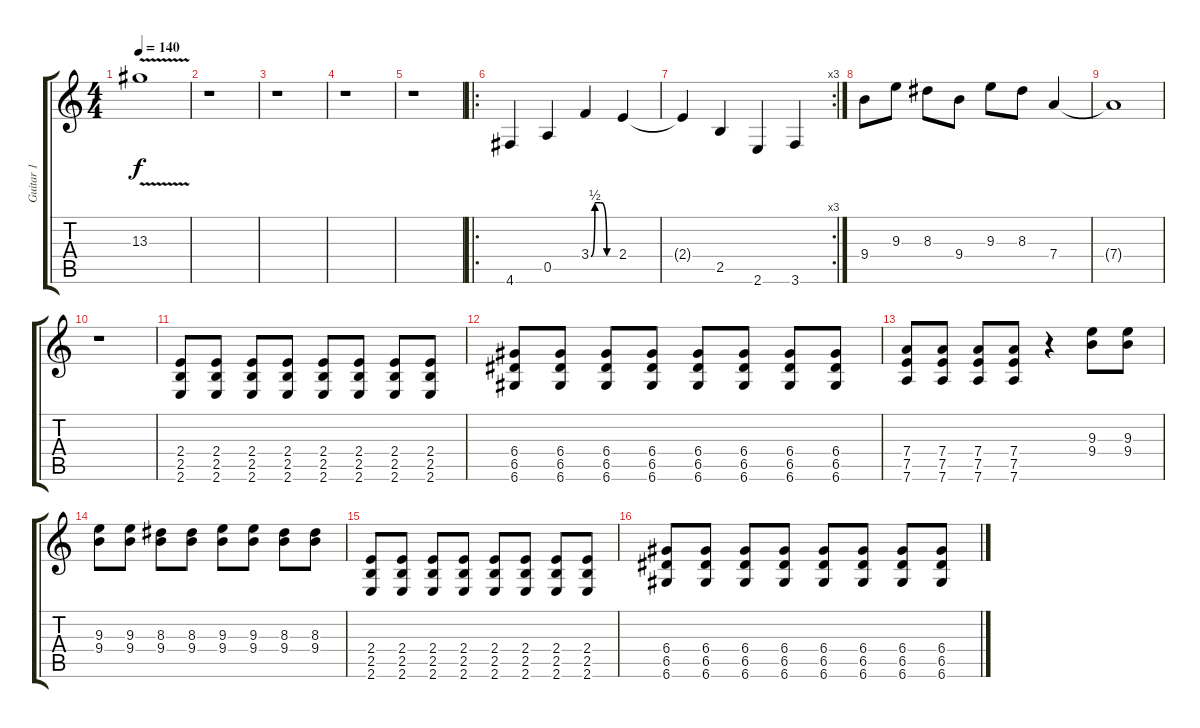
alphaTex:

\track ("Guitar 1" "Guitar 1") {instrument distortionguitar}
\staff {score tabs}
\tuning (E4 B3 G3 D3 A2 D2) {hide}
\ts (4 4)
\tempo 140
\clef g2
\ks c
13.3{v t}.1{dy f} |
r.1 |
r.1 |
r.1 |
r.1 |
\ro
4.6.4 0.5.4 3.4{be (custom 0 0 10 2 25 2 40 0 60 0)}.4 2.4.4 |
\rc 3
2.4{t}.4 2.5.4 2.6.4 3.6.4 |
9.4.8 9.3.8 8.3.8 9.4.8 9.3.8 8.3.8 7.4.4 |
7.4{t}.1 |
r.1 |
(2.4 2.5 2.6).8 (2.4 2.5 2.6).8 (2.4 2.5 2.6).8 (2.4 2.5 2.6).8 (2.4 2.5 2.6).8 (2.4 2.5 2.6).8 (2.4 2.5 2.6).8 (2.4 2.5 2.6).8 |
(6.4 6.5 6.6).8 (6.4 6.5 6.6).8 (6.4 6.5 6.6).8 (6.4 6.5 6.6).8 (6.4 6.5 6.6).8 (6.4 6.5 6.6).8 (6.4 6.5 6.6).8 (6.4 6.5 6.6).8 |
(7.4 7.5 7.6).8 (7.4 7.5 7.6).8 (7.4 7.5 7.6).8 (7.4 7.5 7.6).8 r.4 (9.3 9.4).8 (9.3 9.4).8 |
(9.3 9.4).8 (9.3 9.4).8 (8.3 9.4).8 (8.3 9.4).8 (9.3 9.4).8 (9.3 9.4).8 (8.3 9.4).8 (8.3 9.4).8 |
(2.4 2.5 2.6).8 (2.4 2.5 2.6).8 (2.4 2.5 2.6).8 (2.4 2.5 2.6).8 (2.4 2.5 2.6).8 (2.4 2.5 2.6).8 (2.4 2.5 2.6).8 (2.4 2.5 2.6).8 |
(6.4 6.5 6.6).8 (6.4 6.5 6.6).8 (6.4 6.5 6.6).8 (6.4 6.5 6.6).8 (6.4 6.5 6.6).8 (6.4 6.5 6.6).8 (6.4 6.5 6.6).8 (6.4 6.5 6.6).8
